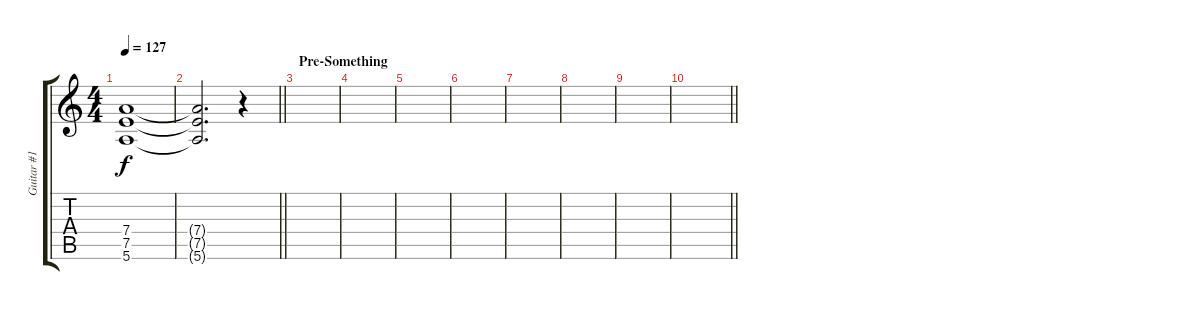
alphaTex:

\track ("Guitar #1" "Guitar #1") {instrument overdrivenguitar}
\staff {score tabs}
\tuning (E4 B3 G3 D3 A2 E2) {hide}
\ts (4 4)
\tempo 127
\clef g2
\ks c
(7.4 7.5 5.6).1{dy f} |
\barLineRight lightlight
(7.4{t} 7.5{t} 5.6{t}).2{d} r.4 |
\section ("" "Pre-Something")
|
|
|
|
|
|
|
\barLineRight lightlight
